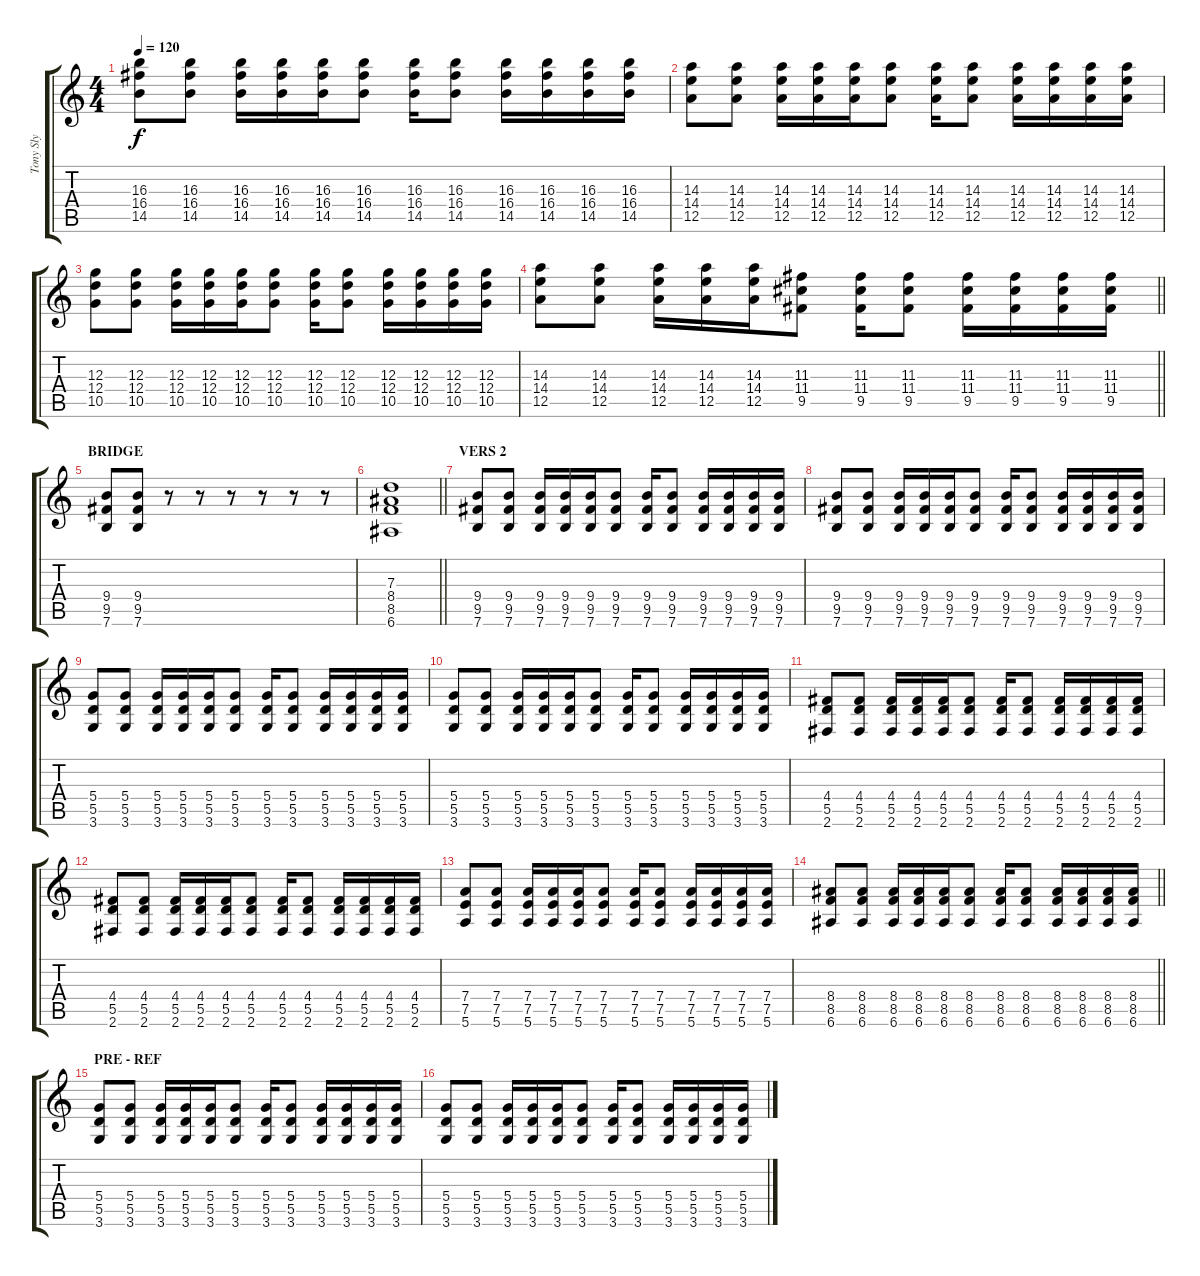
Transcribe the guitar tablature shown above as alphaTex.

\track ("Tony Sly" "Tony Sly") {instrument distortionguitar}
\staff {score tabs}
\tuning (E4 B3 G3 D3 A2 E2) {hide}
\ts (4 4)
\tempo 120
\clef g2
\ks c
(16.3 16.4 14.5).8{dy f} (16.3 16.4 14.5).8 (16.3 16.4 14.5).16 (16.3 16.4 14.5).16 (16.3 16.4 14.5).16 (16.3 16.4 14.5).8 (16.3 16.4 14.5).16 (16.3 16.4 14.5).8 (16.3 16.4 14.5).16 (16.3 16.4 14.5).16 (16.3 16.4 14.5).16 (16.3 16.4 14.5).16 |
(14.3 14.4 12.5).8 (14.3 14.4 12.5).8 (14.3 14.4 12.5).16 (14.3 14.4 12.5).16 (14.3 14.4 12.5).16 (14.3 14.4 12.5).8 (14.3 14.4 12.5).16 (14.3 14.4 12.5).8 (14.3 14.4 12.5).16 (14.3 14.4 12.5).16 (14.3 14.4 12.5).16 (14.3 14.4 12.5).16 |
(12.3 12.4 10.5).8 (12.3 12.4 10.5).8 (12.3 12.4 10.5).16 (12.3 12.4 10.5).16 (12.3 12.4 10.5).16 (12.3 12.4 10.5).8 (12.3 12.4 10.5).16 (12.3 12.4 10.5).8 (12.3 12.4 10.5).16 (12.3 12.4 10.5).16 (12.3 12.4 10.5).16 (12.3 12.4 10.5).16 |
\barLineRight lightlight
(14.3 14.4 12.5).8 (14.3 14.4 12.5).8 (14.3 14.4 12.5).16 (14.3 14.4 12.5).16 (14.3 14.4 12.5).16 (11.3 11.4 9.5).8 (11.3 11.4 9.5).16 (11.3 11.4 9.5).8 (11.3 11.4 9.5).16 (11.3 11.4 9.5).16 (11.3 11.4 9.5).16 (11.3 11.4 9.5).16 |
\section ("" "BRIDGE")
(9.4 9.5 7.6).8 (9.4 9.5 7.6).8 r.8 r.8 r.8 r.8 r.8 r.8 |
\barLineRight lightlight
(7.3 8.4 8.5 6.6).1 |
\section ("" "VERS 2")
(9.4 9.5 7.6).8 (9.4 9.5 7.6).8 (9.4 9.5 7.6).16 (9.4 9.5 7.6).16 (9.4 9.5 7.6).16 (9.4 9.5 7.6).8 (9.4 9.5 7.6).16 (9.4 9.5 7.6).8 (9.4 9.5 7.6).16 (9.4 9.5 7.6).16 (9.4 9.5 7.6).16 (9.4 9.5 7.6).16 |
(9.4 9.5 7.6).8 (9.4 9.5 7.6).8 (9.4 9.5 7.6).16 (9.4 9.5 7.6).16 (9.4 9.5 7.6).16 (9.4 9.5 7.6).8 (9.4 9.5 7.6).16 (9.4 9.5 7.6).8 (9.4 9.5 7.6).16 (9.4 9.5 7.6).16 (9.4 9.5 7.6).16 (9.4 9.5 7.6).16 |
(5.4 5.5 3.6).8 (5.4 5.5 3.6).8 (5.4 5.5 3.6).16 (5.4 5.5 3.6).16 (5.4 5.5 3.6).16 (5.4 5.5 3.6).8 (5.4 5.5 3.6).16 (5.4 5.5 3.6).8 (5.4 5.5 3.6).16 (5.4 5.5 3.6).16 (5.4 5.5 3.6).16 (5.4 5.5 3.6).16 |
(5.4 5.5 3.6).8 (5.4 5.5 3.6).8 (5.4 5.5 3.6).16 (5.4 5.5 3.6).16 (5.4 5.5 3.6).16 (5.4 5.5 3.6).8 (5.4 5.5 3.6).16 (5.4 5.5 3.6).8 (5.4 5.5 3.6).16 (5.4 5.5 3.6).16 (5.4 5.5 3.6).16 (5.4 5.5 3.6).16 |
(4.4 5.5 2.6).8 (4.4 5.5 2.6).8 (4.4 5.5 2.6).16 (4.4 5.5 2.6).16 (4.4 5.5 2.6).16 (4.4 5.5 2.6).8 (4.4 5.5 2.6).16 (4.4 5.5 2.6).8 (4.4 5.5 2.6).16 (4.4 5.5 2.6).16 (4.4 5.5 2.6).16 (4.4 5.5 2.6).16 |
(4.4 5.5 2.6).8 (4.4 5.5 2.6).8 (4.4 5.5 2.6).16 (4.4 5.5 2.6).16 (4.4 5.5 2.6).16 (4.4 5.5 2.6).8 (4.4 5.5 2.6).16 (4.4 5.5 2.6).8 (4.4 5.5 2.6).16 (4.4 5.5 2.6).16 (4.4 5.5 2.6).16 (4.4 5.5 2.6).16 |
(7.4 7.5 5.6).8 (7.4 7.5 5.6).8 (7.4 7.5 5.6).16 (7.4 7.5 5.6).16 (7.4 7.5 5.6).16 (7.4 7.5 5.6).8 (7.4 7.5 5.6).16 (7.4 7.5 5.6).8 (7.4 7.5 5.6).16 (7.4 7.5 5.6).16 (7.4 7.5 5.6).16 (7.4 7.5 5.6).16 |
\barLineRight lightlight
(8.4 8.5 6.6).8 (8.4 8.5 6.6).8 (8.4 8.5 6.6).16 (8.4 8.5 6.6).16 (8.4 8.5 6.6).16 (8.4 8.5 6.6).8 (8.4 8.5 6.6).16 (8.4 8.5 6.6).8 (8.4 8.5 6.6).16 (8.4 8.5 6.6).16 (8.4 8.5 6.6).16 (8.4 8.5 6.6).16 |
\section ("" "PRE - REF")
(5.4 5.5 3.6).8 (5.4 5.5 3.6).8 (5.4 5.5 3.6).16 (5.4 5.5 3.6).16 (5.4 5.5 3.6).16 (5.4 5.5 3.6).8 (5.4 5.5 3.6).16 (5.4 5.5 3.6).8 (5.4 5.5 3.6).16 (5.4 5.5 3.6).16 (5.4 5.5 3.6).16 (5.4 5.5 3.6).16 |
(5.4 5.5 3.6).8 (5.4 5.5 3.6).8 (5.4 5.5 3.6).16 (5.4 5.5 3.6).16 (5.4 5.5 3.6).16 (5.4 5.5 3.6).8 (5.4 5.5 3.6).16 (5.4 5.5 3.6).8 (5.4 5.5 3.6).16 (5.4 5.5 3.6).16 (5.4 5.5 3.6).16 (5.4 5.5 3.6).16
